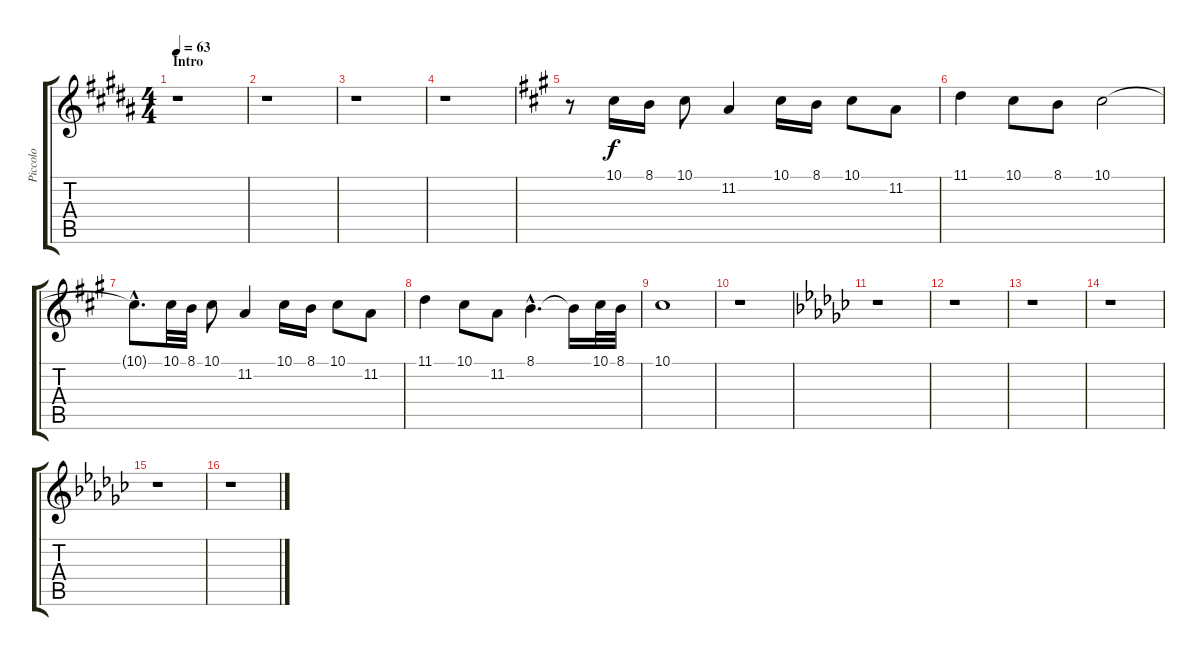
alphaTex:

\track ("Piccolo" "Piccolo") {instrument piccolo}
\staff {score tabs}
\tuning (Eb4 Bb3 Gb3 Db3 Ab2 Eb2) {hide}
\ts (4 4)
\section ("" "Intro")
\tempo 63
\clef g2
\ks g#minor
r.1{dy f instrument piccolo} |
r.1 |
r.1 |
r.1 |
\ks f#minor
r.8 10.1.16 8.1.16 10.1.8 11.2.4 10.1.16 8.1.16 10.1.8 11.2.8 |
11.1.4 10.1.8 8.1.8 10.1.2 |
10.1{hac t}.8{d} 10.1.32 8.1.32 10.1.8 11.2.4 10.1.16 8.1.16 10.1.8 11.2.8 |
11.1.4 10.1.8 11.2.8 8.1{hac}.4{d} 8.1{t}.16 10.1.32 8.1.32 |
10.1.1{volume 0} |
r.1{volume 9} |
\ks ebminor
r.1 |
r.1 |
r.1 |
r.1 |
r.1 |
r.1
